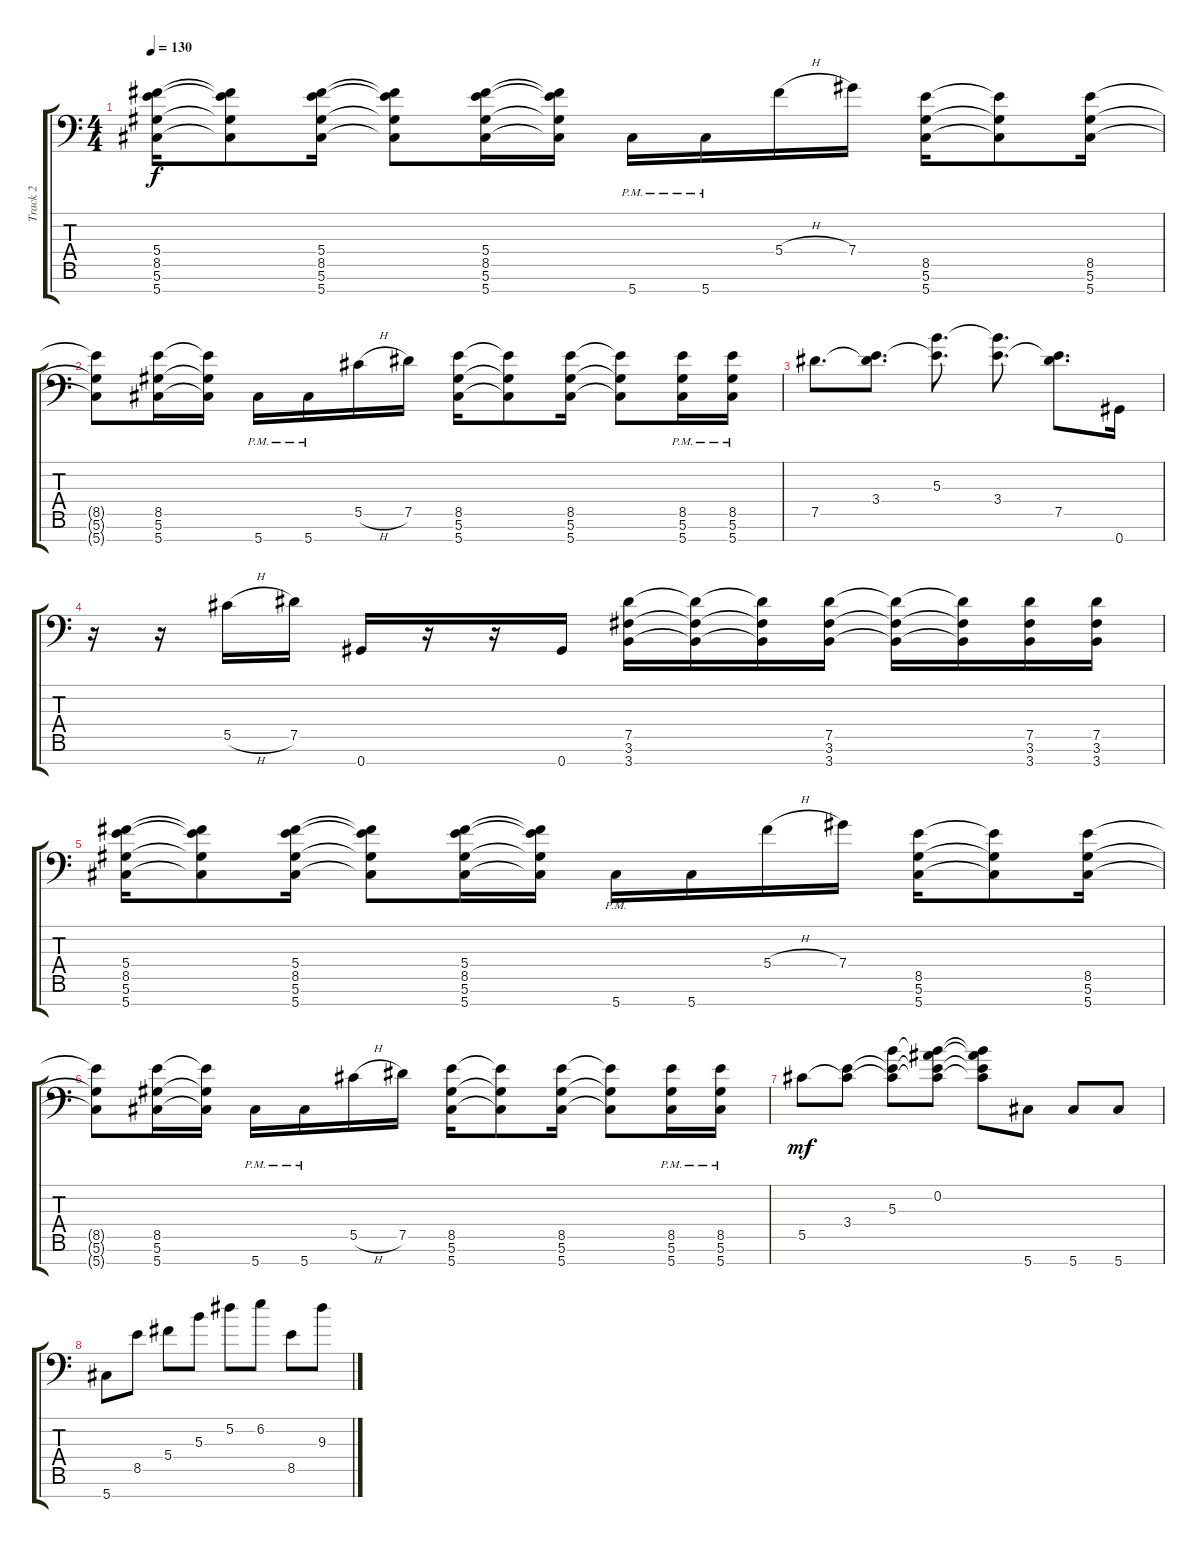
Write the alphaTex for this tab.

\track ("Track 2" "Track 2") {instrument distortionguitar}
\staff {score tabs}
\tuning (Eb4 Bb3 Gb3 Db3 Ab2 Eb2 Ab1) {hide}
\ts (4 4)
\tempo 130
\clef f4
\ks c
(5.4 8.5 5.6 5.7).16{dy f} (5.4{t} 8.5{t} 5.6{t} 5.7{t}).8 (5.4 8.5 5.6 5.7).16 (5.4{t} 8.5{t} 5.6{t} 5.7{t}).8 (5.4 8.5 5.6 5.7).16 (5.4{t} 8.5{t} 5.6{t} 5.7{t}).16 5.7{pm}.16 5.7{pm}.16 5.4{h}.16 7.4.16 (8.5 5.6 5.7).16 (8.5{t} 5.6{t} 5.7{t}).8 (8.5 5.6 5.7).16 |
(8.5{t} 5.6{t} 5.7{t}).8 (8.5 5.6 5.7).16 (8.5{t} 5.6{t} 5.7{t}).16 5.7{pm}.16 5.7{pm}.16 5.5{h}.16 7.5.16 (8.5 5.6 5.7).16 (8.5{t} 5.6{t} 5.7{t}).8 (8.5 5.6 5.7).16 (8.5{t} 5.6{t} 5.7{t}).8 (8.5 5.6 5.7{pm}).16 (8.5 5.6 5.7{pm}).16 |
7.5.8{d} (3.4 7.5{t}).8{d} (5.3 3.4{t}).8{d} (5.3{t} 3.4).8{d} (3.4{t} 7.5).8{d} 0.7.16 |
r.16 r.16 5.5{h}.16 7.5.16 0.7.16 r.16 r.16 0.7.16 (7.5 3.6 3.7).16 (7.5{t} 3.6{t} 3.7{t}).16 (7.5{t} 3.6{t} 3.7{t}).16 (7.5 3.6 3.7).16 (7.5{t} 3.6{t} 3.7{t}).16 (7.5{t} 3.6{t} 3.7{t}).16 (7.5 3.6 3.7).16 (7.5 3.6 3.7).16 |
(5.4 8.5 5.6 5.7).16 (5.4{t} 8.5{t} 5.6{t} 5.7{t}).8 (5.4 8.5 5.6 5.7).16 (5.4{t} 8.5{t} 5.6{t} 5.7{t}).8 (5.4 8.5 5.6 5.7).16 (5.4{t} 8.5{t} 5.6{t} 5.7{t}).16 5.7{pm}.16 5.7.16 5.4{h}.16 7.4.16 (8.5 5.6 5.7).16 (8.5{t} 5.6{t} 5.7{t}).8 (8.5 5.6 5.7).16 |
(8.5{t} 5.6{t} 5.7{t}).8 (8.5 5.6 5.7).16 (8.5{t} 5.6{t} 5.7{t}).16 5.7{pm}.16 5.7{pm}.16 5.5{h}.16 7.5.16 (8.5 5.6 5.7).16 (8.5{t} 5.6{t} 5.7{t}).8 (8.5 5.6 5.7).16 (8.5{t} 5.6{t} 5.7{t}).8 (8.5 5.6 5.7{pm}).16 (8.5 5.6 5.7{pm}).16 |
5.5.8{dy mf} (3.4 5.5{t}).8 (5.3 3.4{t} 5.5{t}).8 (0.2 5.3{t} 3.4{t} 5.5{t}).8 (0.2{t} 5.3{t} 3.4{t} 5.5{t}).8 5.7.8 5.7.8 5.7.8 |
5.7.8 8.5.8 5.4.8 5.3.8 5.2.8 6.2.8 8.5.8 9.3.8
